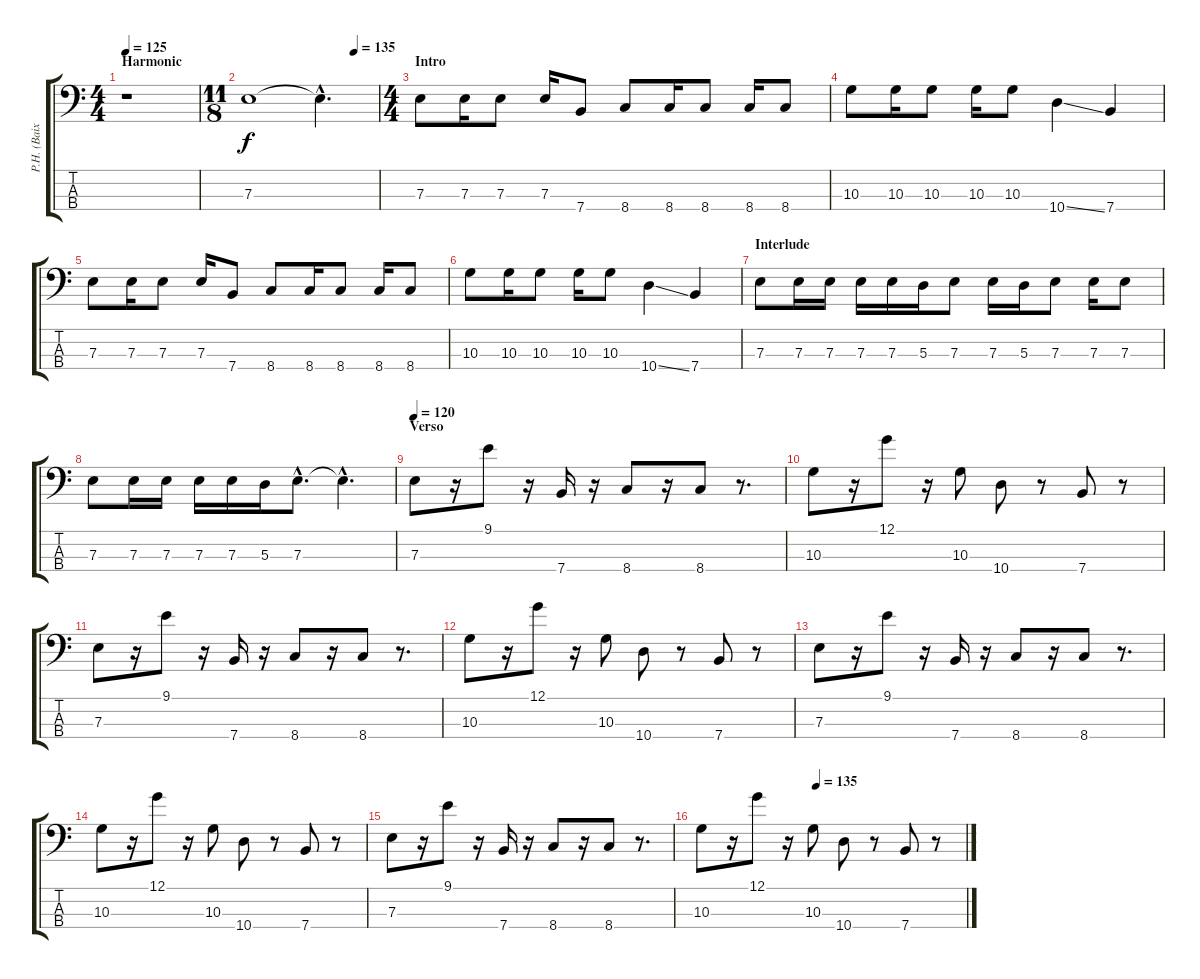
\track ("P.H. (Baixo)" "P.H. (Baix") {instrument electricbasspick}
\staff {score tabs}
\tuning (G2 D2 A1 E1) {hide}
\ts (4 4)
\section ("" "Harmonic")
\tempo 125
\tempo 128
\tempo 125
\clef f4
\ks c
r.1{dy f instrument electricbasspick} |
\ts (11 8)
\tempo (135 0.8181818181818182)
7.3.1 7.3{hac t}.4{d} |
\ts (4 4)
\section ("" "Intro")
7.3.8 7.3.16 7.3.8 7.3.16 7.4.8 8.4.8 8.4.16 8.4.8 8.4.16 8.4.8 |
10.3.8 10.3.16 10.3.8 10.3.16 10.3.8 10.4{ss}.4 7.4.4 |
7.3.8 7.3.16 7.3.8 7.3.16 7.4.8 8.4.8 8.4.16 8.4.8 8.4.16 8.4.8 |
10.3.8 10.3.16 10.3.8 10.3.16 10.3.8 10.4{ss}.4 7.4.4 |
\section ("" "Interlude")
7.3.8 7.3.16 7.3.16 7.3.16 7.3.16 5.3.16 7.3.8 7.3.16 5.3.16 7.3.8 7.3.16 7.3.8 |
7.3.8 7.3.16 7.3.16 7.3.16 7.3.16 5.3.16 7.3{hac}.8{d} 7.3{hac t}.4{d} |
\section ("" "Verso")
\tempo 120
7.3.8 r.16 9.1.8 r.16 7.4.16 r.16 8.4.8 r.16 8.4.8 r.8{d} |
10.3.8 r.16 12.1.8 r.16 10.3.8 10.4.8 r.8 7.4.8 r.8 |
7.3.8 r.16 9.1.8 r.16 7.4.16 r.16 8.4.8 r.16 8.4.8 r.8{d} |
10.3.8 r.16 12.1.8 r.16 10.3.8 10.4.8 r.8 7.4.8 r.8 |
7.3.8 r.16 9.1.8 r.16 7.4.16 r.16 8.4.8 r.16 8.4.8 r.8{d} |
10.3.8 r.16 12.1.8 r.16 10.3.8 10.4.8 r.8 7.4.8 r.8 |
7.3.8 r.16 9.1.8 r.16 7.4.16 r.16 8.4.8 r.16 8.4.8 r.8{d} |
\tempo (135 0.4375)
10.3.8 r.16 12.1.8 r.16 10.3.8 10.4.8 r.8 7.4.8 r.8
